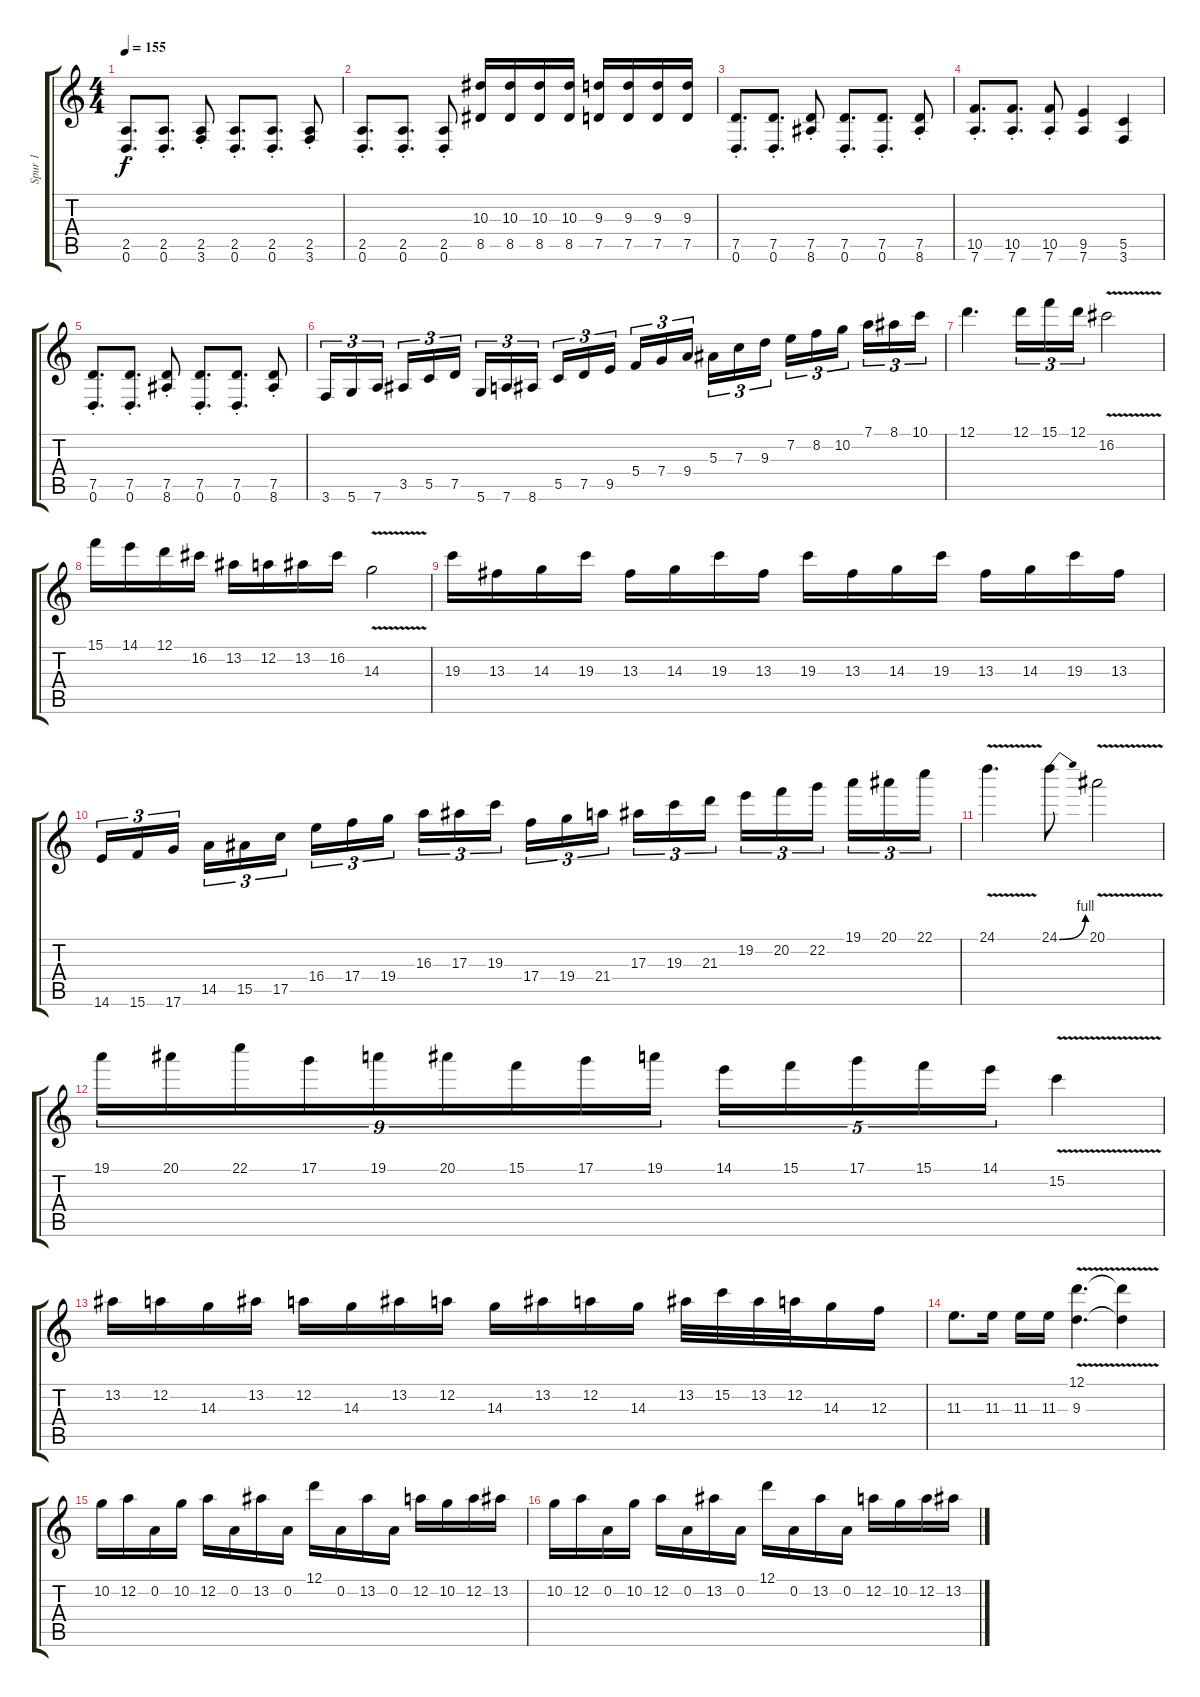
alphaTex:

\track ("Spur 1" "Spur 1") {instrument distortionguitar}
\staff {score tabs}
\tuning (D4 A3 F3 C3 G2 D2) {hide}
\ts (4 4)
\tempo 155
\clef g2
\ks c
(2.5{st} 0.6{st}).8{d dy f} (2.5{st} 0.6{st}).8{d} (2.5{st} 3.6{st}).8 (2.5{st} 0.6{st}).8{d} (2.5{st} 0.6{st}).8{d} (2.5{st} 3.6{st}).8 |
(2.5{st} 0.6{st}).8{d} (2.5{st} 0.6{st}).8{d} (2.5{st} 0.6{st}).8 (10.3 8.5).16 (10.3 8.5).16 (10.3 8.5).16 (10.3 8.5).16 (9.3 7.5).16 (9.3 7.5).16 (9.3 7.5).16 (9.3 7.5).16 |
(7.5{st} 0.6{st}).8{d} (7.5{st} 0.6{st}).8{d} (7.5{st} 8.6{st}).8 (7.5{st} 0.6{st}).8{d} (7.5{st} 0.6{st}).8{d} (7.5{st} 8.6{st}).8 |
(10.5{st} 7.6{st}).8{d} (10.5{st} 7.6{st}).8{d} (10.5{st} 7.6{st}).8 (9.5 7.6).4 (5.5 3.6).4 |
(7.5{st} 0.6{st}).8{d} (7.5{st} 0.6{st}).8{d} (7.5{st} 8.6{st}).8 (7.5{st} 0.6{st}).8{d} (7.5{st} 0.6{st}).8{d} (7.5{st} 8.6{st}).8 |
3.6.16{tu (3 2)} 5.6.16{tu (3 2)} 7.6.16{tu (3 2) beam splitsecondary} 3.5.16{tu (3 2)} 5.5.16{tu (3 2)} 7.5.16{tu (3 2)} 5.6.16{tu (3 2)} 7.6.16{tu (3 2)} 8.6.16{tu (3 2) beam splitsecondary} 5.5.16{tu (3 2)} 7.5.16{tu (3 2)} 9.5.16{tu (3 2)} 5.4.16{tu (3 2)} 7.4.16{tu (3 2)} 9.4.16{tu (3 2) beam splitsecondary} 5.3.16{tu (3 2)} 7.3.16{tu (3 2)} 9.3.16{tu (3 2)} 7.2.16{tu (3 2)} 8.2.16{tu (3 2)} 10.2.16{tu (3 2) beam splitsecondary} 7.1.16{tu (3 2)} 8.1.16{tu (3 2)} 10.1.16{tu (3 2)} |
12.1.4{d} 12.1.16{tu (3 2)} 15.1.16{tu (3 2)} 12.1.16{tu (3 2)} 16.2{v}.2 |
15.1.16 14.1.16 12.1.16 16.2.16 13.2.16 12.2.16 13.2.16 16.2.16 14.3{v}.2 |
19.3.16 13.3.16 14.3.16 19.3.16 13.3.16 14.3.16 19.3.16 13.3.16 19.3.16 13.3.16 14.3.16 19.3.16 13.3.16 14.3.16 19.3.16 13.3.16 |
14.6.16{tu (3 2)} 15.6.16{tu (3 2)} 17.6.16{tu (3 2) beam splitsecondary} 14.5.16{tu (3 2)} 15.5.16{tu (3 2)} 17.5.16{tu (3 2)} 16.4.16{tu (3 2)} 17.4.16{tu (3 2)} 19.4.16{tu (3 2) beam splitsecondary} 16.3.16{tu (3 2)} 17.3.16{tu (3 2)} 19.3.16{tu (3 2)} 17.4.16{tu (3 2)} 19.4.16{tu (3 2)} 21.4.16{tu (3 2) beam splitsecondary} 17.3.16{tu (3 2)} 19.3.16{tu (3 2)} 21.3.16{tu (3 2)} 19.2.16{tu (3 2)} 20.2.16{tu (3 2)} 22.2.16{tu (3 2) beam splitsecondary} 19.1.16{tu (3 2)} 20.1.16{tu (3 2)} 22.1.16{tu (3 2)} |
24.1{v}.4{d} 24.1{be (bend 0 0 60 4)}.8 20.1{v}.2 |
19.1.16{tu (9 8)} 20.1.16{tu (9 8)} 22.1.16{tu (9 8)} 17.1.16{tu (9 8)} 19.1.16{tu (9 8)} 20.1.16{tu (9 8)} 15.1.16{tu (9 8)} 17.1.16{tu (9 8)} 19.1.16{tu (9 8)} 14.1.16{tu (5 4)} 15.1.16{tu (5 4)} 17.1.16{tu (5 4)} 15.1.16{tu (5 4)} 14.1.16{tu (5 4)} 15.2{v}.4 |
13.2.16 12.2.16 14.3.16 13.2.16 12.2.16 14.3.16 13.2.16 12.2.16 14.3.16 13.2.16 12.2.16 14.3.16 13.2.32 15.2.32 13.2.32 12.2.32 14.3.16 12.3.16 |
11.3.8{d} 11.3.16 11.3.16 11.3.16 (12.1{v} 9.3{v}).4{d} (12.1{t} 9.3{t}).4 |
10.2.16 12.2.16 0.2.16 10.2.16 12.2.16 0.2.16 13.2.16 0.2.16 12.1.16 0.2.16 13.2.16 0.2.16 12.2.16 10.2.16 12.2.16 13.2.16 |
10.2.16 12.2.16 0.2.16 10.2.16 12.2.16 0.2.16 13.2.16 0.2.16 12.1.16 0.2.16 13.2.16 0.2.16 12.2.16 10.2.16 12.2.16 13.2.16
